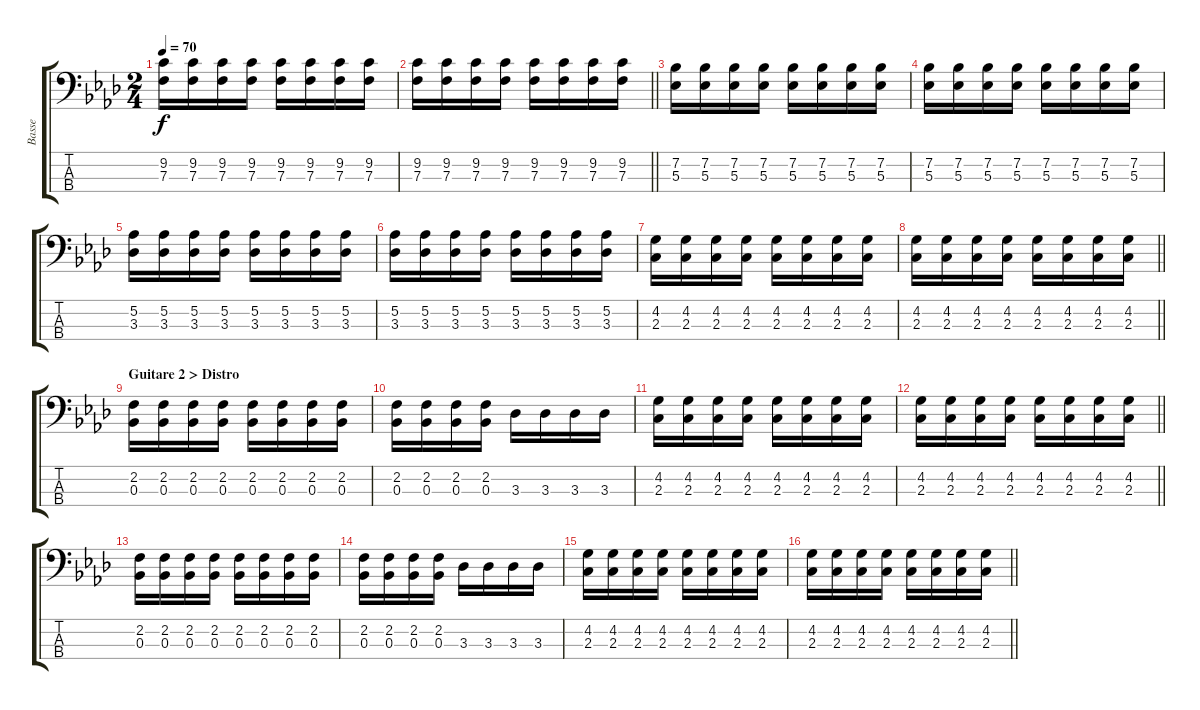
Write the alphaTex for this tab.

\track ("Basse" "Basse") {instrument electricbassfinger}
\staff {score tabs}
\tuning (Ab2 Eb2 Bb1 F1) {hide}
\ts (2 4)
\tempo 70
\clef f4
\ks fminor
(9.2 7.3).16{dy f} (9.2 7.3).16 (9.2 7.3).16 (9.2 7.3).16 (9.2 7.3).16 (9.2 7.3).16 (9.2 7.3).16 (9.2 7.3).16 |
\barLineRight lightlight
(9.2 7.3).16 (9.2 7.3).16 (9.2 7.3).16 (9.2 7.3).16 (9.2 7.3).16 (9.2 7.3).16 (9.2 7.3).16 (9.2 7.3).16 |
(7.2 5.3).16 (7.2 5.3).16 (7.2 5.3).16 (7.2 5.3).16 (7.2 5.3).16 (7.2 5.3).16 (7.2 5.3).16 (7.2 5.3).16 |
(7.2 5.3).16 (7.2 5.3).16 (7.2 5.3).16 (7.2 5.3).16 (7.2 5.3).16 (7.2 5.3).16 (7.2 5.3).16 (7.2 5.3).16 |
(5.2 3.3).16 (5.2 3.3).16 (5.2 3.3).16 (5.2 3.3).16 (5.2 3.3).16 (5.2 3.3).16 (5.2 3.3).16 (5.2 3.3).16 |
(5.2 3.3).16 (5.2 3.3).16 (5.2 3.3).16 (5.2 3.3).16 (5.2 3.3).16 (5.2 3.3).16 (5.2 3.3).16 (5.2 3.3).16 |
(4.2 2.3).16 (4.2 2.3).16 (4.2 2.3).16 (4.2 2.3).16 (4.2 2.3).16 (4.2 2.3).16 (4.2 2.3).16 (4.2 2.3).16 |
\barLineRight lightlight
(4.2 2.3).16 (4.2 2.3).16 (4.2 2.3).16 (4.2 2.3).16 (4.2 2.3).16 (4.2 2.3).16 (4.2 2.3).16 (4.2 2.3).16 |
\section ("" "Guitare 2 > Distro")
(2.2 0.3).16{volume 10} (2.2 0.3).16 (2.2 0.3).16 (2.2 0.3).16 (2.2 0.3).16 (2.2 0.3).16 (2.2 0.3).16 (2.2 0.3).16 |
(2.2 0.3).16 (2.2 0.3).16 (2.2 0.3).16 (2.2 0.3).16 3.3.16 3.3.16 3.3.16 3.3.16 |
(4.2 2.3).16 (4.2 2.3).16 (4.2 2.3).16 (4.2 2.3).16 (4.2 2.3).16 (4.2 2.3).16 (4.2 2.3).16 (4.2 2.3).16 |
\barLineRight lightlight
(4.2 2.3).16 (4.2 2.3).16 (4.2 2.3).16 (4.2 2.3).16 (4.2 2.3).16 (4.2 2.3).16 (4.2 2.3).16 (4.2 2.3).16 |
(2.2 0.3).16 (2.2 0.3).16 (2.2 0.3).16 (2.2 0.3).16 (2.2 0.3).16 (2.2 0.3).16 (2.2 0.3).16 (2.2 0.3).16 |
(2.2 0.3).16 (2.2 0.3).16 (2.2 0.3).16 (2.2 0.3).16 3.3.16 3.3.16 3.3.16 3.3.16 |
(4.2 2.3).16 (4.2 2.3).16 (4.2 2.3).16 (4.2 2.3).16 (4.2 2.3).16 (4.2 2.3).16 (4.2 2.3).16 (4.2 2.3).16 |
\barLineRight lightlight
(4.2 2.3).16 (4.2 2.3).16 (4.2 2.3).16 (4.2 2.3).16 (4.2 2.3).16 (4.2 2.3).16 (4.2 2.3).16 (4.2 2.3).16
